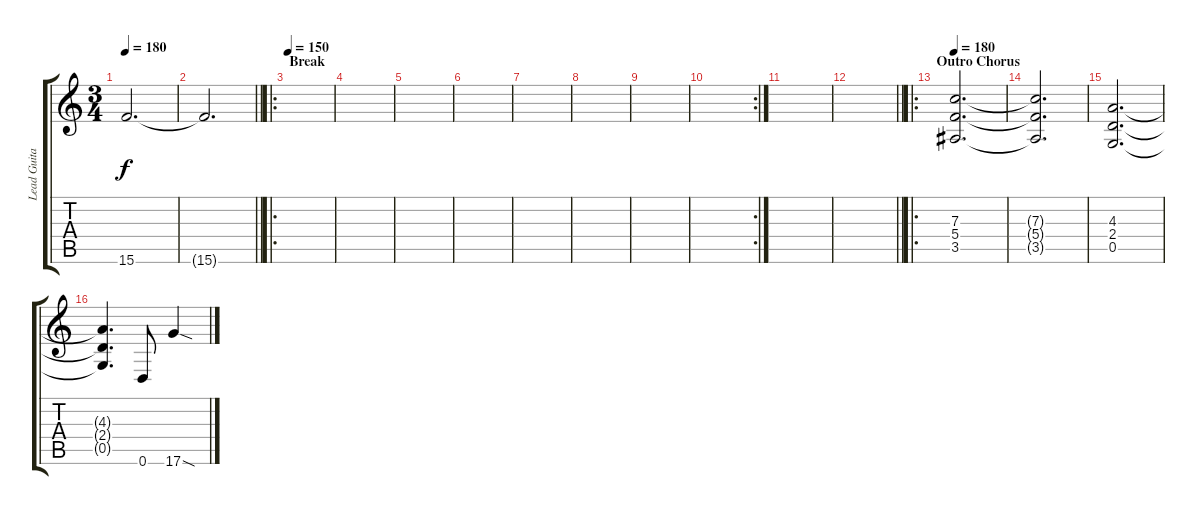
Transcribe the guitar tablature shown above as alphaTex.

\track ("Lead Guitar" "Lead Guita") {instrument distortionguitar}
\staff {score tabs}
\tuning (D4 A3 F3 C3 G2 D2) {hide}
\ts (3 4)
\tempo 180
\clef g2
\ks c
15.6{t}.2{d dy f} |
\barLineRight lightlight
15.6{t}.2{d} |
\ro
\section ("" "Break")
\tempo 150
|
|
|
|
|
|
|
\rc 2
|
|
\barLineRight lightlight
|
\ro
\section ("" "Outro Chorus")
\tempo 180
(7.3 5.4 3.5).2{d volume 14 balance 0} |
(7.3{t} 5.4{t} 3.5{t}).2{d} |
(4.3 2.4 0.5).2{d} |
(4.3{t} 2.4{t} 0.5{t}).4{d} 0.6.8 17.6{sod}.4
